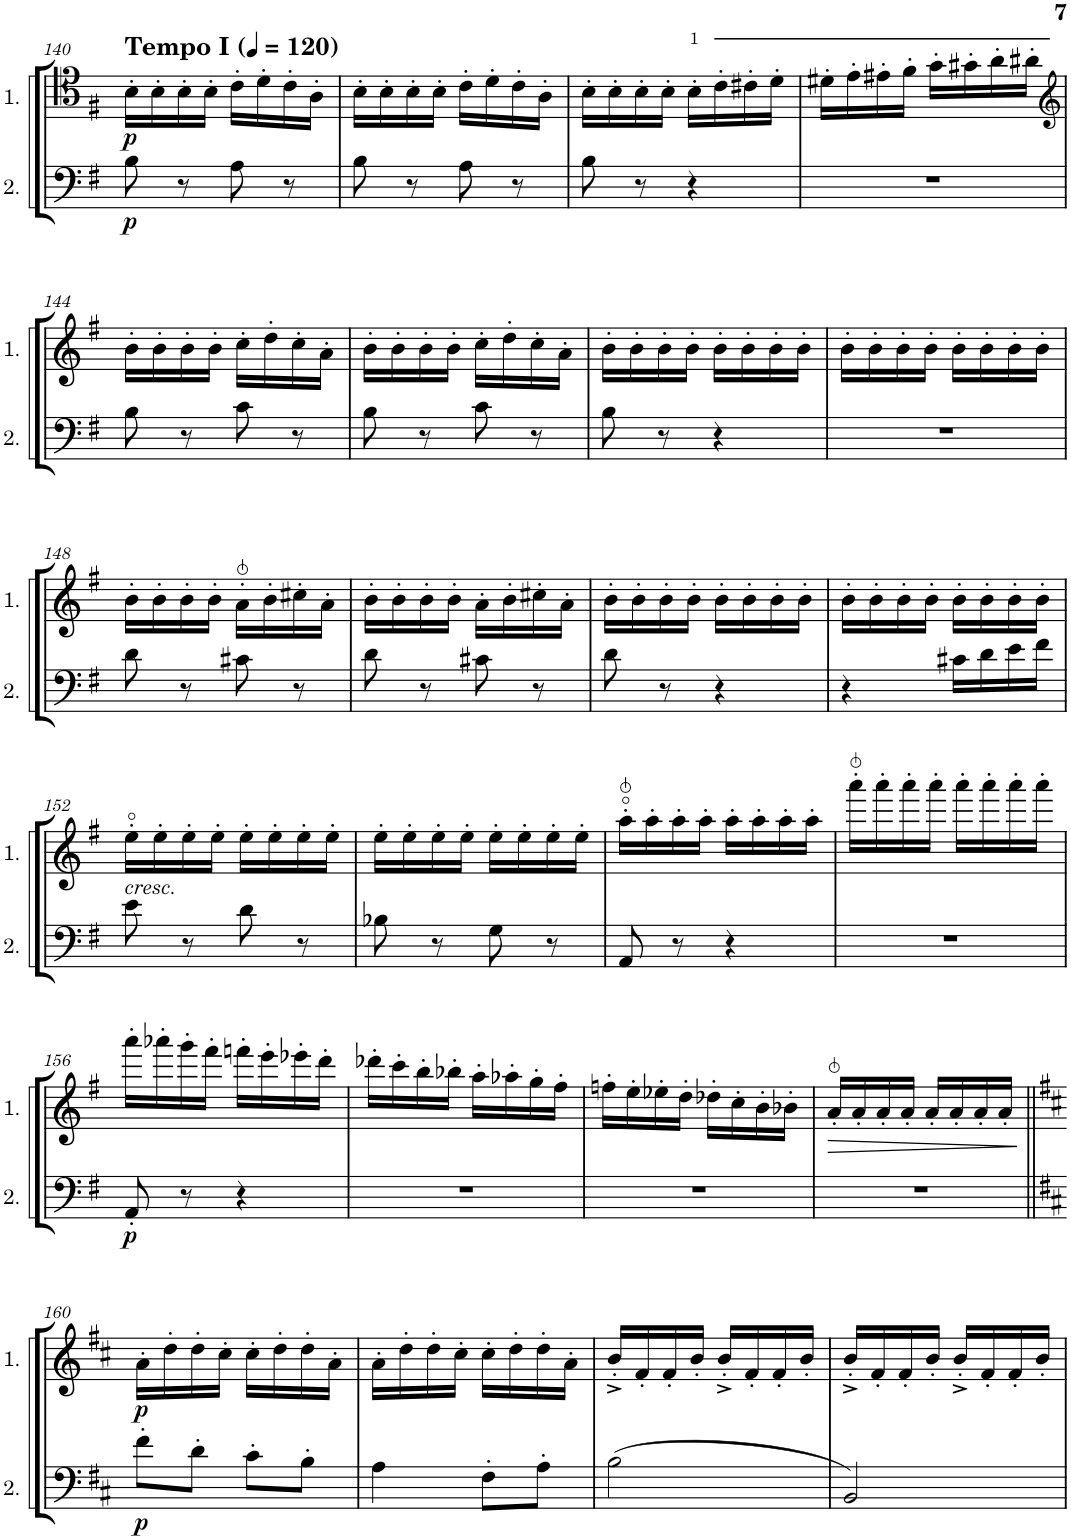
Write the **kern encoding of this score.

**kern	**dynam	**kern	**dynam
*part2	*part2	*part1	*part1
*staff2	*staff2	*staff1	*staff1
*I"Cello 2	*	*I"Cello 1	*
!!LO:PB:g=z
*clefF4	*	*clefC4	*
*k[f#]	*	*k[f#]	*
*M2/4	*	*M2/4	*
*MM120	*	*MM120	*
=140	=140	=140	=140
!	!	!LO:TX:a:B:t=Tempo I	!
!	!LO:DY:b	!	!LO:DY:b
8B\	p	16B'\LL	p
.	.	16B'\	.
8r	.	16B'\	.
.	.	16B'\JJ	.
8A\	.	16c'\LL	.
.	.	16d'\	.
8r	.	16c'\	.
.	.	16A'\JJ	.
=141	=141	=141	=141
8B\	.	16B'\LL	.
.	.	16B'\	.
8r	.	16B'\	.
.	.	16B'\JJ	.
8A\	.	16c'\LL	.
.	.	16d'\	.
8r	.	16c'\	.
.	.	16A'\JJ	.
=142	=142	=142	=142
8B\	.	16B'\LL	.
.	.	16B'\	.
8r	.	16B'\	.
.	.	16B'\JJ	.
4r	.	16B'\LL	.
.	.	16c'\	.
.	.	16c#X'\	.
.	.	16d'\JJ	.
=143	=143	=143	=143
2r	.	16d#X'\LL	.
.	.	16e'\	.
.	.	16e#X'\	.
.	.	16f#'\JJ	.
.	.	16g'\LL	.
.	.	16g#X'\	.
.	.	16a'\	.
.	.	16a#X'\JJ	.
!!LO:LB:g=z
=144	=144	=144	=144
*	*	*clefG2	*
8B\	.	16b'\LL	.
.	.	16b'\	.
8r	.	16b'\	.
.	.	16b'\JJ	.
8c\	.	16cc'\LL	.
.	.	16dd'\	.
8r	.	16cc'\	.
.	.	16a'\JJ	.
=145	=145	=145	=145
8B\	.	16b'\LL	.
.	.	16b'\	.
8r	.	16b'\	.
.	.	16b'\JJ	.
8c\	.	16cc'\LL	.
.	.	16dd'\	.
8r	.	16cc'\	.
.	.	16a'\JJ	.
=146	=146	=146	=146
8B\	.	16b'\LL	.
.	.	16b'\	.
8r	.	16b'\	.
.	.	16b'\JJ	.
4r	.	16b'\LL	.
.	.	16b'\	.
.	.	16b'\	.
.	.	16b'\JJ	.
=147	=147	=147	=147
2r	.	16b'\LL	.
.	.	16b'\	.
.	.	16b'\	.
.	.	16b'\JJ	.
.	.	16b'\LL	.
.	.	16b'\	.
.	.	16b'\	.
.	.	16b'\JJ	.
!!LO:LB:g=z
=148	=148	=148	=148
8d\	.	16b'\LL	.
.	.	16b'\	.
8r	.	16b'\	.
.	.	16b'\JJ	.
8c#X\	.	16a'\LL	.
.	.	16b'\	.
8r	.	16cc#X'\	.
.	.	16a'\JJ	.
=149	=149	=149	=149
8d\	.	16b'\LL	.
.	.	16b'\	.
8r	.	16b'\	.
.	.	16b'\JJ	.
8c#X\	.	16a'\LL	.
.	.	16b'\	.
8r	.	16cc#X'\	.
.	.	16a'\JJ	.
=150	=150	=150	=150
8d\	.	16b'\LL	.
.	.	16b'\	.
8r	.	16b'\	.
.	.	16b'\JJ	.
4r	.	16b'\LL	.
.	.	16b'\	.
.	.	16b'\	.
.	.	16b'\JJ	.
=151	=151	=151	=151
4r	.	16b'\LL	.
.	.	16b'\	.
.	.	16b'\	.
.	.	16b'\JJ	.
16c#X\LL	.	16b'\LL	.
16d\	.	16b'\	.
16e\	.	16b'\	.
16f#\JJ	.	16b'\JJ	.
!!LO:LB:g=z
=152	=152	=152	=152
!	!	!LO:TX:b:i:t=cresc.	!
8e\	.	16ee'\LL	.
.	.	16ee'\	.
8r	.	16ee'\	.
.	.	16ee'\JJ	.
8d\	.	16ee'\LL	.
.	.	16ee'\	.
8r	.	16ee'\	.
.	.	16ee'\JJ	.
=153	=153	=153	=153
8B-X\	.	16ee'\LL	.
.	.	16ee'\	.
8r	.	16ee'\	.
.	.	16ee'\JJ	.
8G\	.	16ee'\LL	.
.	.	16ee'\	.
8r	.	16ee'\	.
.	.	16ee'\JJ	.
=154	=154	=154	=154
8AA/	.	16aa'\LL	.
.	.	16aa'\	.
8r	.	16aa'\	.
.	.	16aa'\JJ	.
4r	.	16aa'\LL	.
.	.	16aa'\	.
.	.	16aa'\	.
.	.	16aa'\JJ	.
=155	=155	=155	=155
2r	.	16aaa'\LL	.
.	.	16aaa'\	.
.	.	16aaa'\	.
.	.	16aaa'\JJ	.
.	.	16aaa'\LL	.
.	.	16aaa'\	.
.	.	16aaa'\	.
.	.	16aaa'\JJ	.
!!LO:LB:g=z
=156	=156	=156	=156
!	!LO:DY:b	!	!
8AA'/	p	16aaa'\LL	.
.	.	16aaa-X'\	.
8r	.	16ggg'\	.
.	.	16fff#'\JJ	.
4r	.	16fffn'\LL	.
.	.	16eee'\	.
.	.	16eee-X'\	.
.	.	16ddd'\JJ	.
=157	=157	=157	=157
2r	.	16ddd-X'\LL	.
.	.	16ccc'\	.
.	.	16bb'\	.
.	.	16bb-X'\JJ	.
.	.	16aa'\LL	.
.	.	16aa-X'\	.
.	.	16gg'\	.
.	.	16ff#'\JJ	.
=158	=158	=158	=158
2r	.	16ffn'\LL	.
.	.	16ee'\	.
.	.	16ee-X'\	.
.	.	16dd'\JJ	.
.	.	16dd-X'\LL	.
.	.	16cc'\	.
.	.	16b'\	.
.	.	16b-X'\JJ	.
=159	=159	=159	=159
!	!	!	!LO:HP:b
2r	.	16a'/LL	>
.	.	16a'/	.
.	.	16a'/	.
.	.	16a'/JJ	.
.	.	16a'/LL	.
.	.	16a'/	.
.	.	16a'/	.
.	.	16a'/JJ	.
.	.	.	]
!!LO:LB:g=z
=160||	=160||	=160||	=160||
*k[f#c#]	*	*k[f#c#]	*
!	!LO:DY:b	!	!LO:DY:b
8f#'\L	p	16a'\LL	p
.	.	16dd'\	.
8d'\J	.	16dd'\	.
.	.	16cc#'\JJ	.
8c#'\L	.	16cc#'\LL	.
.	.	16dd'\	.
8B'\J	.	16dd'\	.
.	.	16a'\JJ	.
=161	=161	=161	=161
4A\	.	16a'\LL	.
.	.	16dd'\	.
.	.	16dd'\	.
.	.	16cc#'\JJ	.
8F#'\L	.	16cc#'\LL	.
.	.	16dd'\	.
8A'\J	.	16dd'\	.
.	.	16a'\JJ	.
=162	=162	=162	=162
(2B\	.	16b'^/LL	.
.	.	16f#'/	.
.	.	16f#'/	.
.	.	16b'/JJ	.
.	.	16b'^/LL	.
.	.	16f#'/	.
.	.	16f#'/	.
.	.	16b'/JJ	.
=163	=163	=163	=163
2BB/)	.	16b'^/LL	.
.	.	16f#'/	.
.	.	16f#'/	.
.	.	16b'/JJ	.
.	.	16b'^/LL	.
.	.	16f#'/	.
.	.	16f#'/	.
.	.	16b'/JJ	.
=	=	=	=
*-	*-	*-	*-
